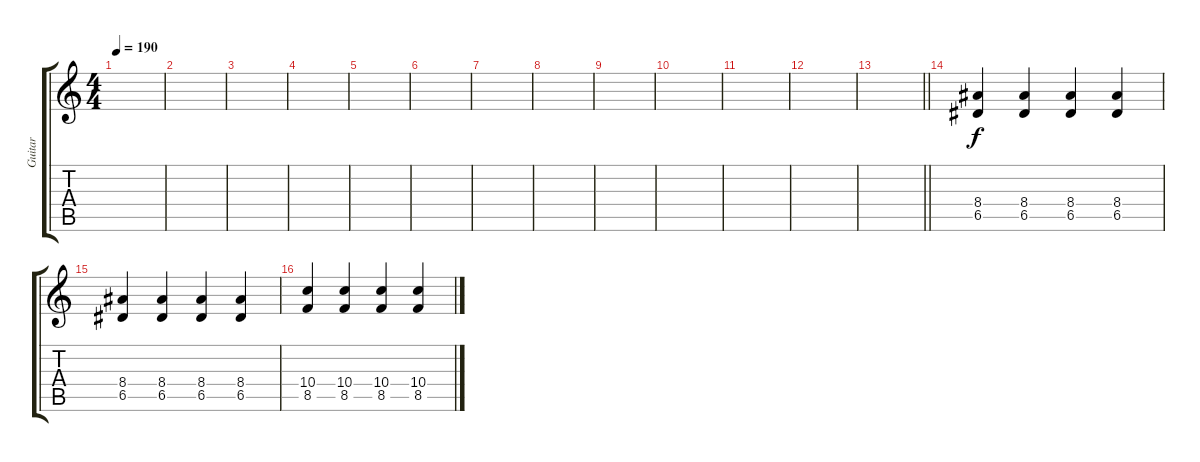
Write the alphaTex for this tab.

\track ("Guitar" "Guitar") {instrument distortionguitar}
\staff {score tabs}
\tuning (E4 B3 G3 D3 A2 E2) {hide}
\ts (4 4)
\tempo 190
\clef g2
\ks c
|
|
|
|
|
|
|
|
|
|
|
|
\barLineRight lightlight
|
\section ("" "")
(8.4 6.5).4 (8.4 6.5).4 (8.4 6.5).4 (8.4 6.5).4 |
(8.4 6.5).4 (8.4 6.5).4 (8.4 6.5).4 (8.4 6.5).4 |
(10.4 8.5).4 (10.4 8.5).4 (10.4 8.5).4 (10.4 8.5).4
